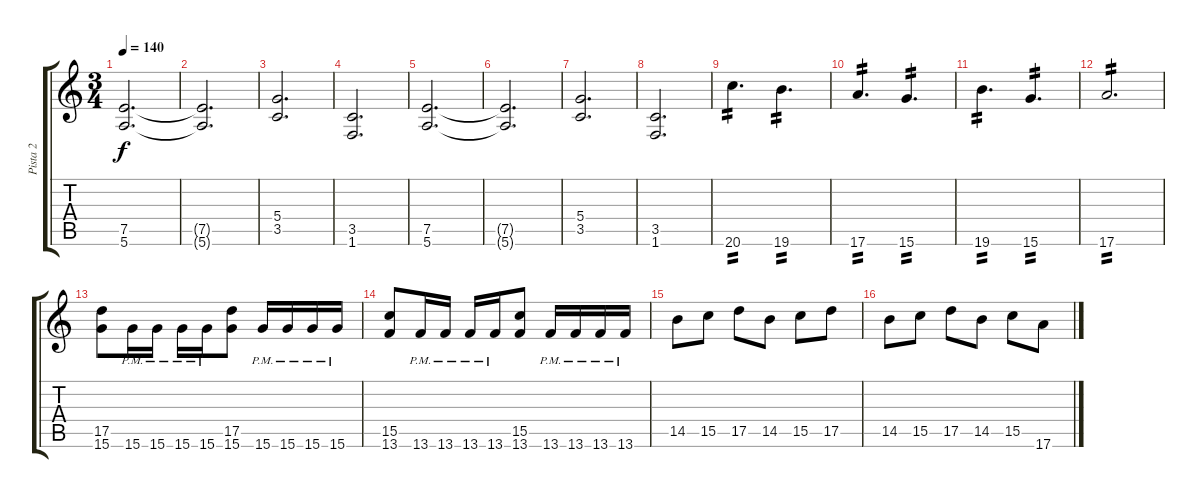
\track ("Pista 2" "Pista 2") {instrument distortionguitar}
\staff {score tabs}
\tuning (E4 B3 G3 D3 A2 E2) {hide}
\ts (3 4)
\tempo 140
\clef g2
\ks c
(7.5 5.6).2{d dy f} |
(7.5{t} 5.6{t}).2{d} |
(5.4 3.5).2{d} |
(3.5 1.6).2{d} |
(7.5 5.6).2{d} |
(7.5{t} 5.6{t}).2{d} |
(5.4 3.5).2{d} |
(3.5 1.6).2{d} |
20.6.4{d tp 2} 19.6.4{d tp 2} |
17.6.4{d tp 2} 15.6.4{d tp 2} |
19.6.4{d tp 2} 15.6.4{d tp 2} |
17.6.2{d tp 2} |
(17.5 15.6).8 15.6{pm}.16 15.6{pm}.16 15.6{pm}.16 15.6{pm}.16 (17.5 15.6).8 15.6{pm}.16 15.6{pm}.16 15.6{pm}.16 15.6{pm}.16 |
(15.5 13.6).8 13.6{pm}.16 13.6{pm}.16 13.6{pm}.16 13.6{pm}.16 (15.5 13.6).8 13.6{pm}.16 13.6{pm}.16 13.6{pm}.16 13.6{pm}.16 |
14.5.8 15.5.8 17.5.8 14.5.8 15.5.8 17.5.8 |
14.5.8 15.5.8 17.5.8 14.5.8 15.5.8 17.6.8
